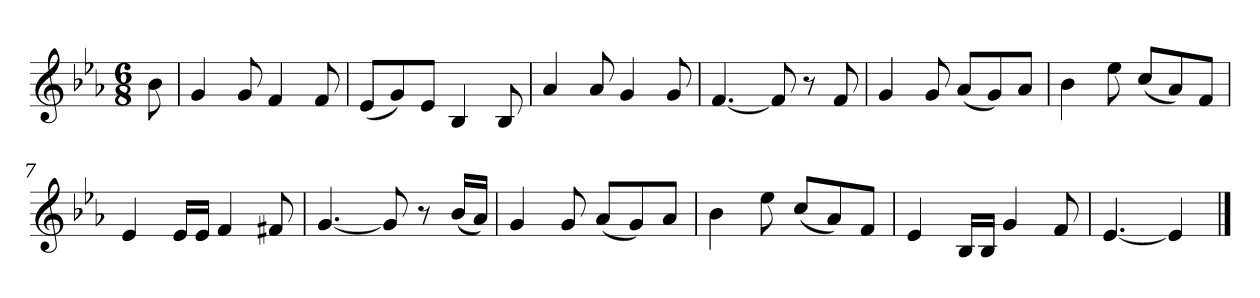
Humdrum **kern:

**kern
*part1
*staff1
*k[b-e-a-]
*M6/8
*MM120
=
8b-
=1
4g
8g
4f
8f
=2
(8e-L
8g)
8e-J
4B-
8B-
=3
4a-
8a-
4g
8g
=4
[4.f
8f]
8r
8f
=5
4g
8g
(8a-L
8g)
8a-J
=6
4b-
8ee-
(8ccL
8a-)
8fJ
=7
4e-
16e-LL
16e-JJ
4f
8f#X
=8
[4.g
8g]
8r
(16b-LL
16a-JJ)
=9
4g
8g
(8a-L
8g)
8a-J
=10
4b-
8ee-
(8ccL
8a-)
8fJ
=11
4e-
16B-LL
16B-JJ
4g
8f
=12
[4.e-
4e-]
==
*-
